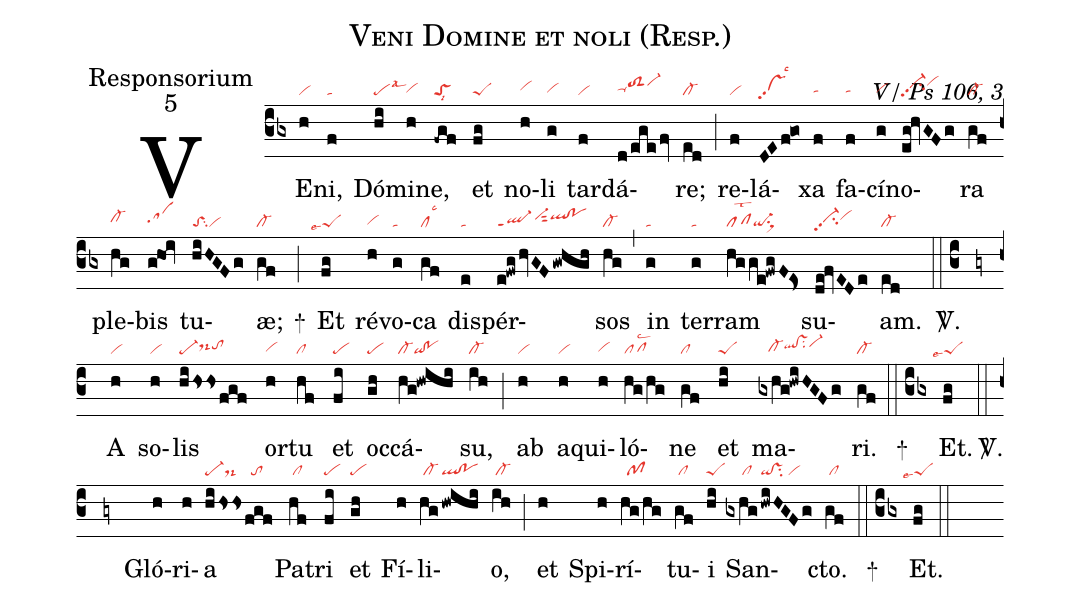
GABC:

name:Veni Domine et noli (Resp.);
office-part:Responsorium;
mode:5;
commentary:V/ Ps 106, 3;
nabc-lines:1;
%%
(cb3)
VE(h|vi)ni,(f|ta) Dó(hi|pelsal3)mi(h|vihg)ne,(-fgf|toSlsi8) et(fg|peS) no(h|vihh)li(g|vihg) tar(f|vi)dá(d/ege/fv|ta-hhtoS2hivi-hj)re;(ed|cl-) (;)
re(f|vi)lá(DEf!go|vshhpp2lsc3)xa(f|tahg) fa(f|tahg)cí(g|vihg)no(eg!hvGFg|vi-hipp2su2vihj)ra(gf|cl-) ple(hg|cl-hh)bis(ghOi|sahh) tu(hiHGFg|toSsu2vi)æ;(gf|cl-) +(;)
Et(fg|```peSlse7) ré(h|vihg)vo(g|ta)ca(gf|cllsc3) di(e|ta)spér(e!fwg/hvGF/gwhgh|ql-ppt1vi-hisut2qlhi!pohi)sos(hg|cl-) (,)
in(g|ta) ter(g|ta)ram(hgge!fwgF!Es>|pflst2qi-su1sux1) su(de!fvEDe|vi-hhpp2su2vihi)am.(ed|cl-) <sp>V/</sp>.(::c3)(gy)
A(h|vi) so(h|vi)lis(hi/hssfgf|pe-ds-hhtohh) or(h|vihg)tu(hf|cl) et(fi|pe)
oc(gh|pe)cá(hg!hwihi|cl-qi!po)su,(ih|cl-) (;)
ab(h|vi) a(h|vi)qui(h|vihg)ló(hg/hg|pflsc2)ne(gf|cl) et(hi|peS)
ma(gxhg!hwiHGFg|///cl-hgqlhh!vshhsu2vi-hi)ri.(gf|cl-) +(::cb3)
Et.(fg|```peSlse7) <sp>V/</sp>.(::c3)(gy)
Gló(h)ri(h)a(hi|pe-|/hss|//ds-|/fgf|//to) Pa(hf|/cl)tri(fi|pe) et(gh|pe) Fí(h)li(hg|/cl-|!hwihi|ql!po)o,(ih|/cl-) (;)
et(h) Spi(h)rí(hg/hg|//pf)tu(gf|/cl)i(hi|peS) San(gxhg|/////cl|!hwiHGFg|qi!vssu2/vi)cto.(gf|/cl) +(::cb3)
Et.(fg|```peSlse7) (::)
